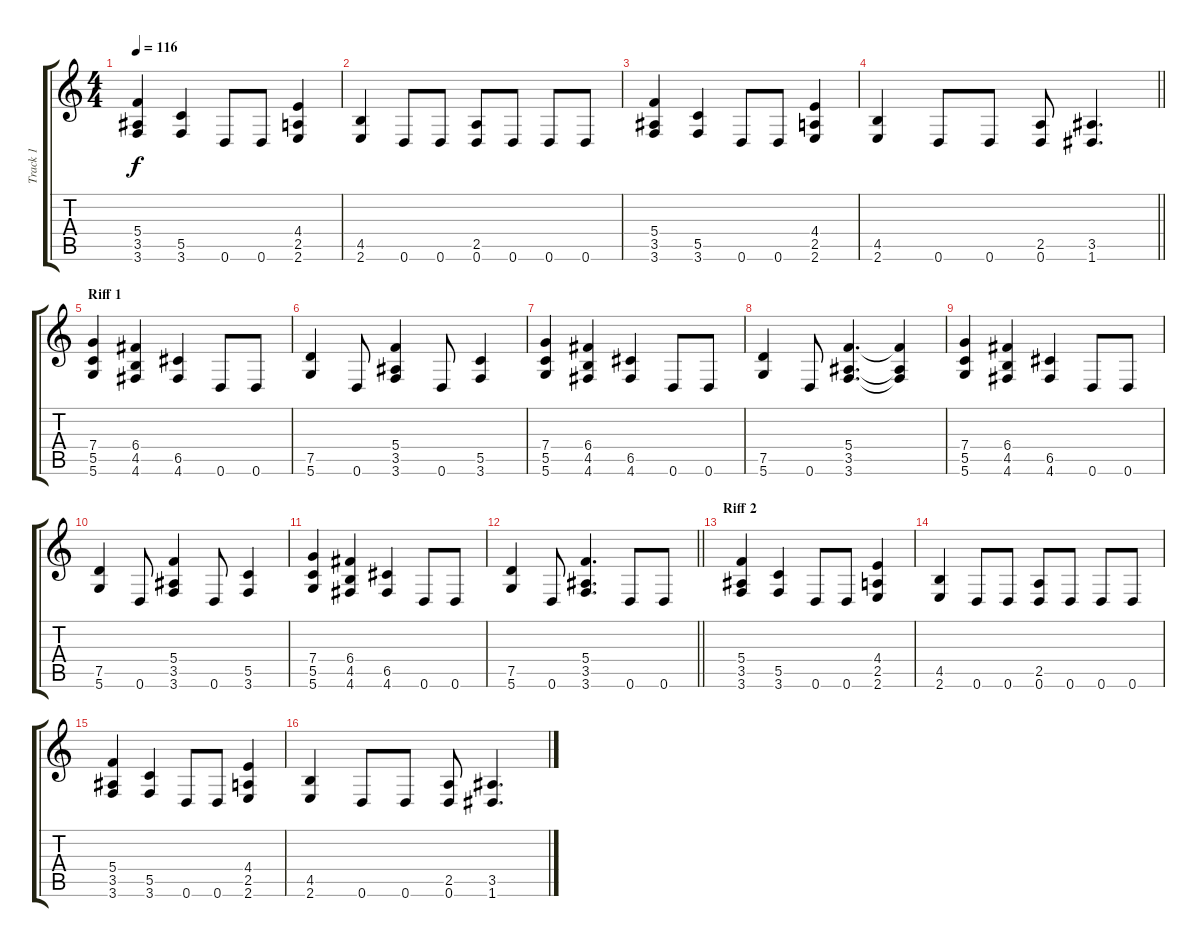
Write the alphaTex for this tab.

\track ("Track 1" "Track 1") {instrument distortionguitar}
\staff {score tabs}
\tuning (D4 A3 F3 C3 G2 D2) {hide}
\ts (4 4)
\tempo 116
\clef g2
\ks c
(5.4 3.5 3.6).4{dy f} (5.5 3.6).4 0.6.8 0.6.8 (4.4 2.5 2.6).4 |
(4.5 2.6).4 0.6.8 0.6.8 (2.5 0.6).8 0.6.8 0.6.8 0.6.8 |
(5.4 3.5 3.6).4 (5.5 3.6).4 0.6.8 0.6.8 (4.4 2.5 2.6).4 |
\barLineRight lightlight
(4.5 2.6).4 0.6.8 0.6.8 (2.5 0.6).8 (3.5 1.6).4{d} |
\section ("" "Riff 1")
(7.4 5.5 5.6).4 (6.4 4.5 4.6).4 (6.5 4.6).4 0.6.8 0.6.8 |
(7.5 5.6).4 0.6.8 (5.4 3.5 3.6).4 0.6.8 (5.5 3.6).4 |
(7.4 5.5 5.6).4 (6.4 4.5 4.6).4 (6.5 4.6).4 0.6.8 0.6.8 |
(7.5 5.6).4 0.6.8 (5.4 3.5 3.6).4{d} (5.4{t} 3.5{t} 3.6{t}).4 |
(7.4 5.5 5.6).4 (6.4 4.5 4.6).4 (6.5 4.6).4 0.6.8 0.6.8 |
(7.5 5.6).4 0.6.8 (5.4 3.5 3.6).4 0.6.8 (5.5 3.6).4 |
(7.4 5.5 5.6).4 (6.4 4.5 4.6).4 (6.5 4.6).4 0.6.8 0.6.8 |
\barLineRight lightlight
(7.5 5.6).4 0.6.8 (5.4 3.5 3.6).4{d} 0.6.8 0.6.8 |
\section ("" "Riff 2")
(5.4 3.5 3.6).4 (5.5 3.6).4 0.6.8 0.6.8 (4.4 2.5 2.6).4 |
(4.5 2.6).4 0.6.8 0.6.8 (2.5 0.6).8 0.6.8 0.6.8 0.6.8 |
(5.4 3.5 3.6).4 (5.5 3.6).4 0.6.8 0.6.8 (4.4 2.5 2.6).4 |
(4.5 2.6).4 0.6.8 0.6.8 (2.5 0.6).8 (3.5 1.6).4{d}
